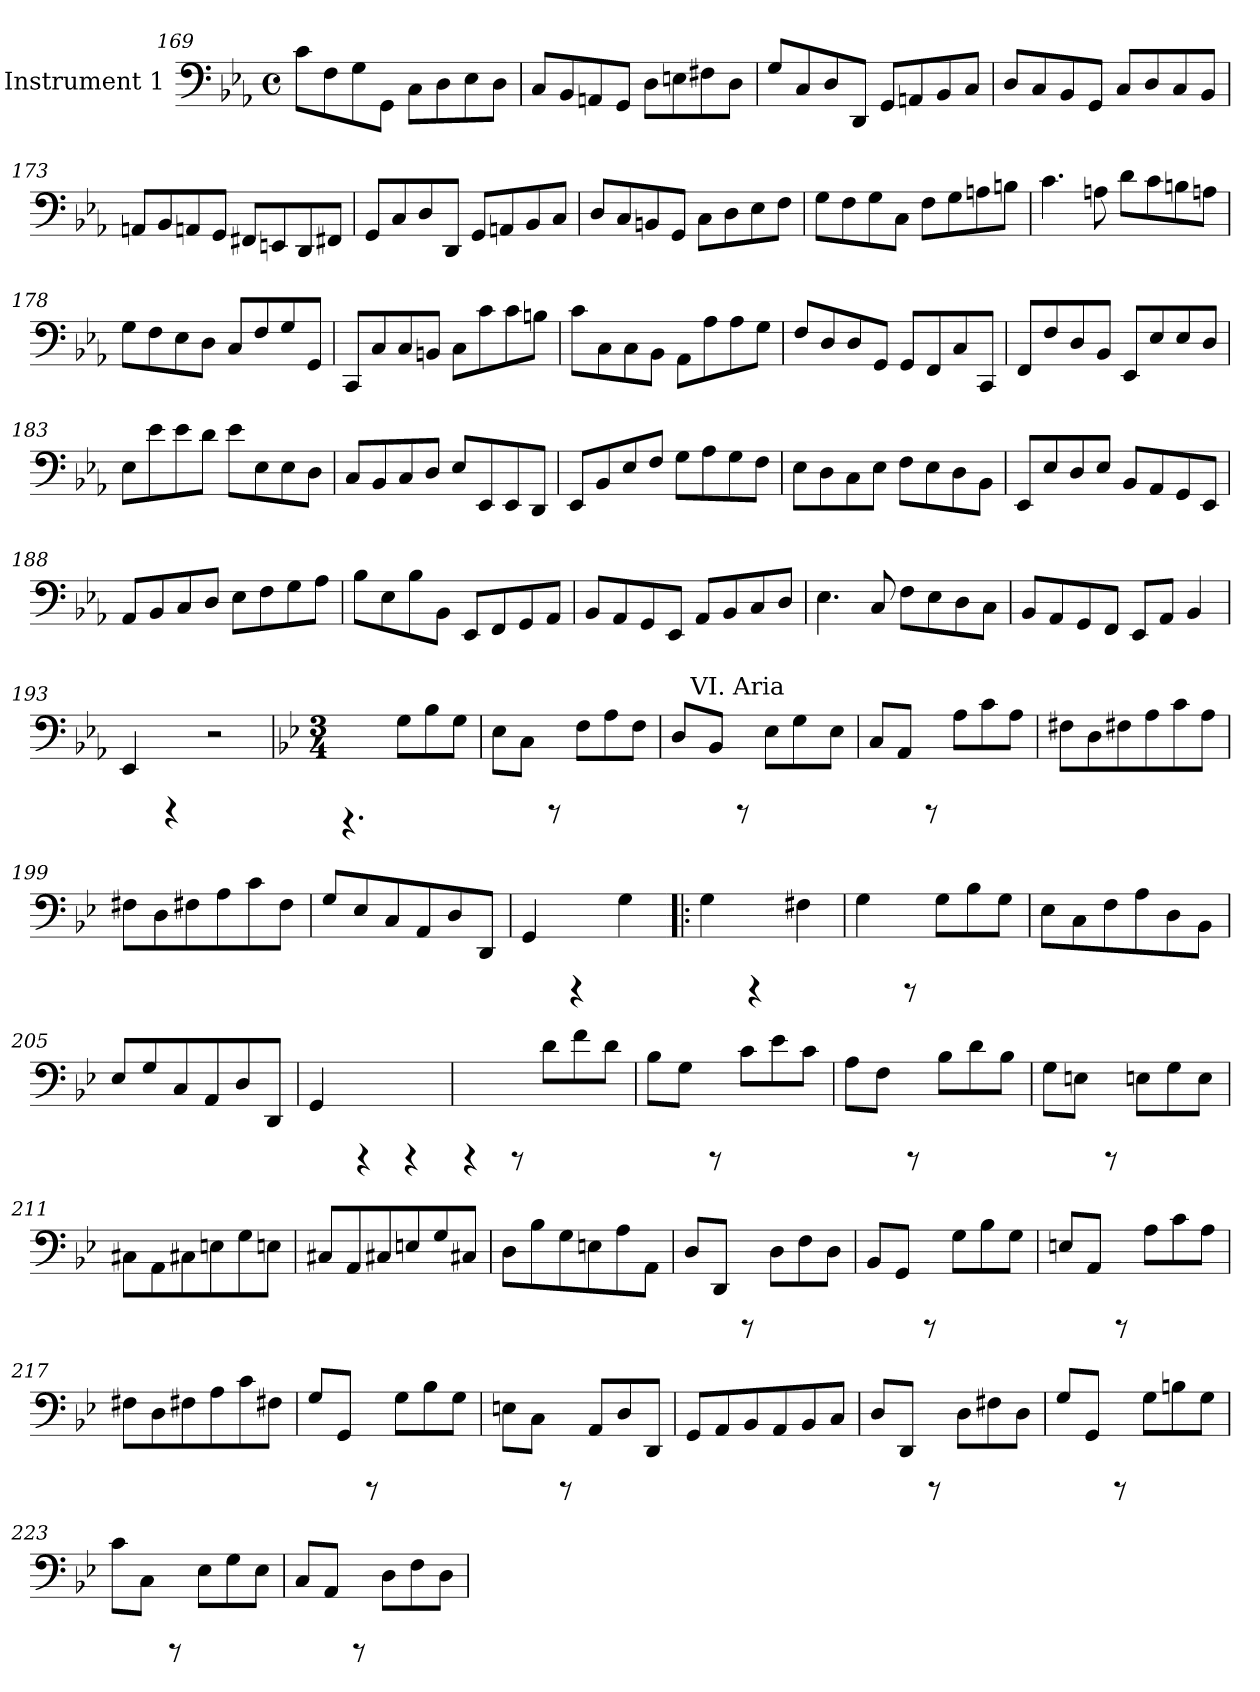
**kern
*part1
*staff1
*I"Instrument 1
*clefF4
*k[b-e-a-]
*E-:
*M4/4
*met(c)
=169
8c\L
8F\
8G\
8GG\J
8C\L
8D\
8E-\
8D\J
=170
8C/L
8BB-/
8AAn/
8GG/J
8D\L
8En\
8F#X\
8D\J
!!LO:LB:g=z
=171
8G/L
8C/
8D/
8DD/J
8GG/L
8AAn/
8BB-/
8C/J
=172
8D/L
8C/
8BB-/
8GG/J
8C/L
8D/
8C/
8BB-/J
=173
8AAn/L
8BB-/
8AAn/
8GG/J
8FF#X/L
8EEn/
8DD/
8FF#X/J
=174
8GG/L
8C/
8D/
8DD/J
8GG/L
8AAn/
8BB-/
8C/J
!!LO:LB:g=z
=175
8D/L
8C/
8BBn/
8GG/J
8C\L
8D\
8E-\
8F\J
=176
8G\L
8F\
8G\
8C\J
8F\L
8G\
8An\
8Bn\J
=177
4.c\
8An\
8d\L
8c\
8Bn\
8An\J
=178
8G\L
8F\
8E-\
8D\J
8C/L
8F/
8G/
8GG/J
!!LO:LB:g=z
=179
8CC/L
8C/
8C/
8BBn/J
8C\L
8c\
8c\
8Bn\J
=180
8c\L
8C\
8C\
8BB-\J
8AA-\L
8A-\
8A-\
8G\J
=181
8F/L
8D/
8D/
8GG/J
8GG/L
8FF/
8C/
8CC/J
=182
8FF/L
8F/
8D/
8BB-/J
8EE-/L
8E-/
8E-/
8D/J
=183
8E-\L
8e-\
8e-\
8d\J
8e-\L
8E-\
8E-\
8D\J
!!LO:PB:g=z
=184
8C/L
8BB-/
8C/
8D/J
8E-/L
8EE-/
8EE-/
8DD/J
=185
8EE-/L
8BB-/
8E-/
8F/J
8G\L
8A-\
8G\
8F\J
=186
8E-\L
8D\
8C\
8E-\J
8F\L
8E-\
8D\
8BB-\J
=187
8EE-/L
8E-/
8D/
8E-/J
8BB-/L
8AA-/
8GG/
8EE-/J
=188
8AA-/L
8BB-/
8C/
8D/J
8E-\L
8F\
8G\
8A-\J
!!LO:LB:g=z
=189
8B-\L
8E-\
8B-\
8BB-\J
8EE-/L
8FF/
8GG/
8AA-/J
=190
8BB-/L
8AA-/
8GG/
8EE-/J
8AA-/L
8BB-/
8C/
8D/J
=191
4.E-\
8C/
8F\L
8E-\
8D\
8C\J
=192
8BB-/L
8AA-/
8GG/
8FF/J
8EE-/L
8AA-/J
4BB-/
=193
4EE-/
4rCCC
2r
!!LO:LB:g=z
=194!
*k[b-e-]
*B-:
*M3/4
4.rCCC
8G\L
8B-\
8G\J
=195
8E-\L
8C\J
8rCCC
8F\L
8A\
8F\J
=196
*^
8D/L	16ryy
!	!LO:TX:a:t=VI. Aria
.	2ryy
8BB-/J	.
8rCCC	.
8E-\L	.
8G\	.
.	8.ryy
8E-\J	.
*v	*v
=197
8C/L
8AA/J
8rCCC
8A\L
8c\
8A\J
=198
8F#X\L
8D\
8F#X\
8A\
8c\
8A\J
=199
8F#X\L
8D\
8F#X\
8A\
8c\
8F#\J
!!LO:LB:g=z
=200
8G/L
8E-/
8C/
8AA/
8D/
8DD/J
=201
4GG/
4rCCC
4G\
=202!|:
4G\
4rCCC
4F#X\
=203
4G\
8rCCC
8G\L
8B-\
8G\J
=204
8E-\L
8C\
8F\
8A\
8D\
8BB-\J
=205
8E-/L
8G/
8C/
8AA/
8D/
8DD/J
=206
4GG/
4rCCC
4rCCC
!!LO:LB:g=z
=207
4rCCC
8rCCC
8d\L
8f\
8d\J
=208
8B-\L
8G\J
8rCCC
8c\L
8e-\
8c\J
=209
8A\L
8F\J
8rCCC
8B-\L
8d\
8B-\J
=210
8G\L
8En\J
8rCCC
8En\L
8G\
8E\J
=211
8C#X\L
8AA\
8C#X\
8En\
8G\
8En\J
=212
8C#X/L
8AA/
8C#X/
8En/
8G/
8C#X/J
!!LO:LB:g=z
=213
8D\L
8B-\
8G\
8En\
8A\
8AA\J
=214
8D/L
8DD/J
8rCCC
8D\L
8F\
8D\J
=215
8BB-/L
8GG/J
8rCCC
8G\L
8B-\
8G\J
=216
8En/L
8AA/J
8rCCC
8A\L
8c\
8A\J
=217
8F#X\L
8D\
8F#X\
8A\
8c\
8F#X\J
=218
8G/L
8GG/J
8rCCC
8G\L
8B-\
8G\J
!!LO:LB:g=z
=219
8En\L
8C\J
8rCCC
8AA/L
8D/
8DD/J
=220
8GG/L
8AA/
8BB-/
8AA/
8BB-/
8C/J
=221
8D/L
8DD/J
8rCCC
8D\L
8F#X\
8D\J
=222
8G/L
8GG/J
8rCCC
8G\L
8Bn\
8G\J
=223
8c\L
8C\J
8rCCC
8E-\L
8G\
8E-\J
=224
8C/L
8AA/J
8rCCC
8D\L
8F\
8D\J
=
*-
